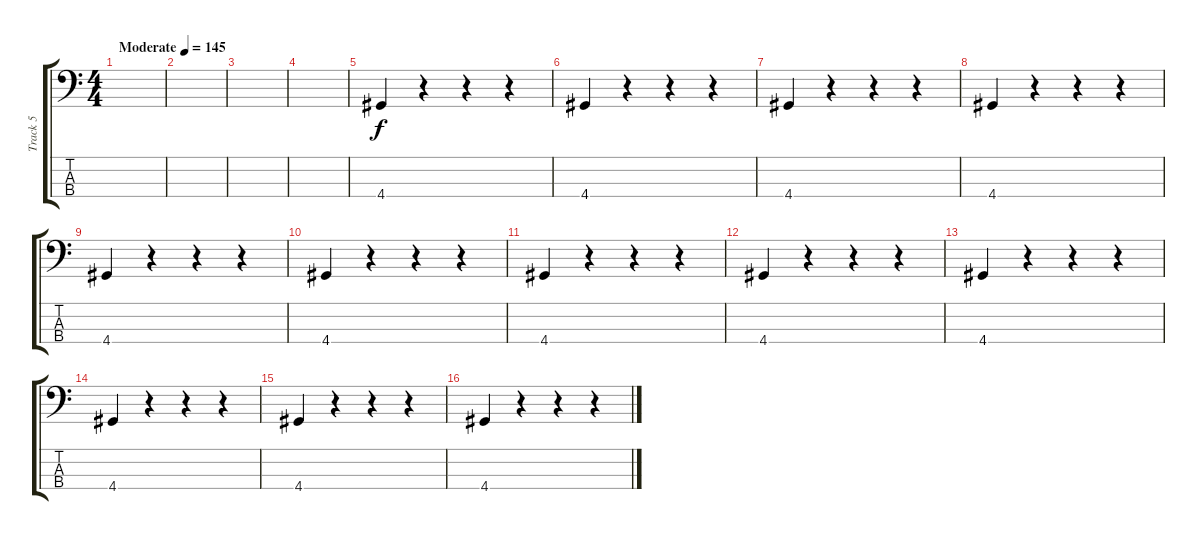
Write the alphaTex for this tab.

\track ("Track 5" "Track 5") {instrument synthbass1}
\staff {score tabs}
\tuning (G2 D2 A1 E1) {hide}
\ts (4 4)
\tempo (145 "Moderate")
\clef f4
\ks c
|
|
|
|
4.4.4 r.4 r.4 r.4 |
4.4.4 r.4 r.4 r.4 |
4.4.4 r.4 r.4 r.4 |
4.4.4 r.4 r.4 r.4 |
4.4.4 r.4 r.4 r.4 |
4.4.4 r.4 r.4 r.4 |
4.4.4 r.4 r.4 r.4 |
4.4.4 r.4 r.4 r.4 |
4.4.4 r.4 r.4 r.4 |
4.4.4 r.4 r.4 r.4 |
4.4.4 r.4 r.4 r.4 |
4.4.4 r.4 r.4 r.4
